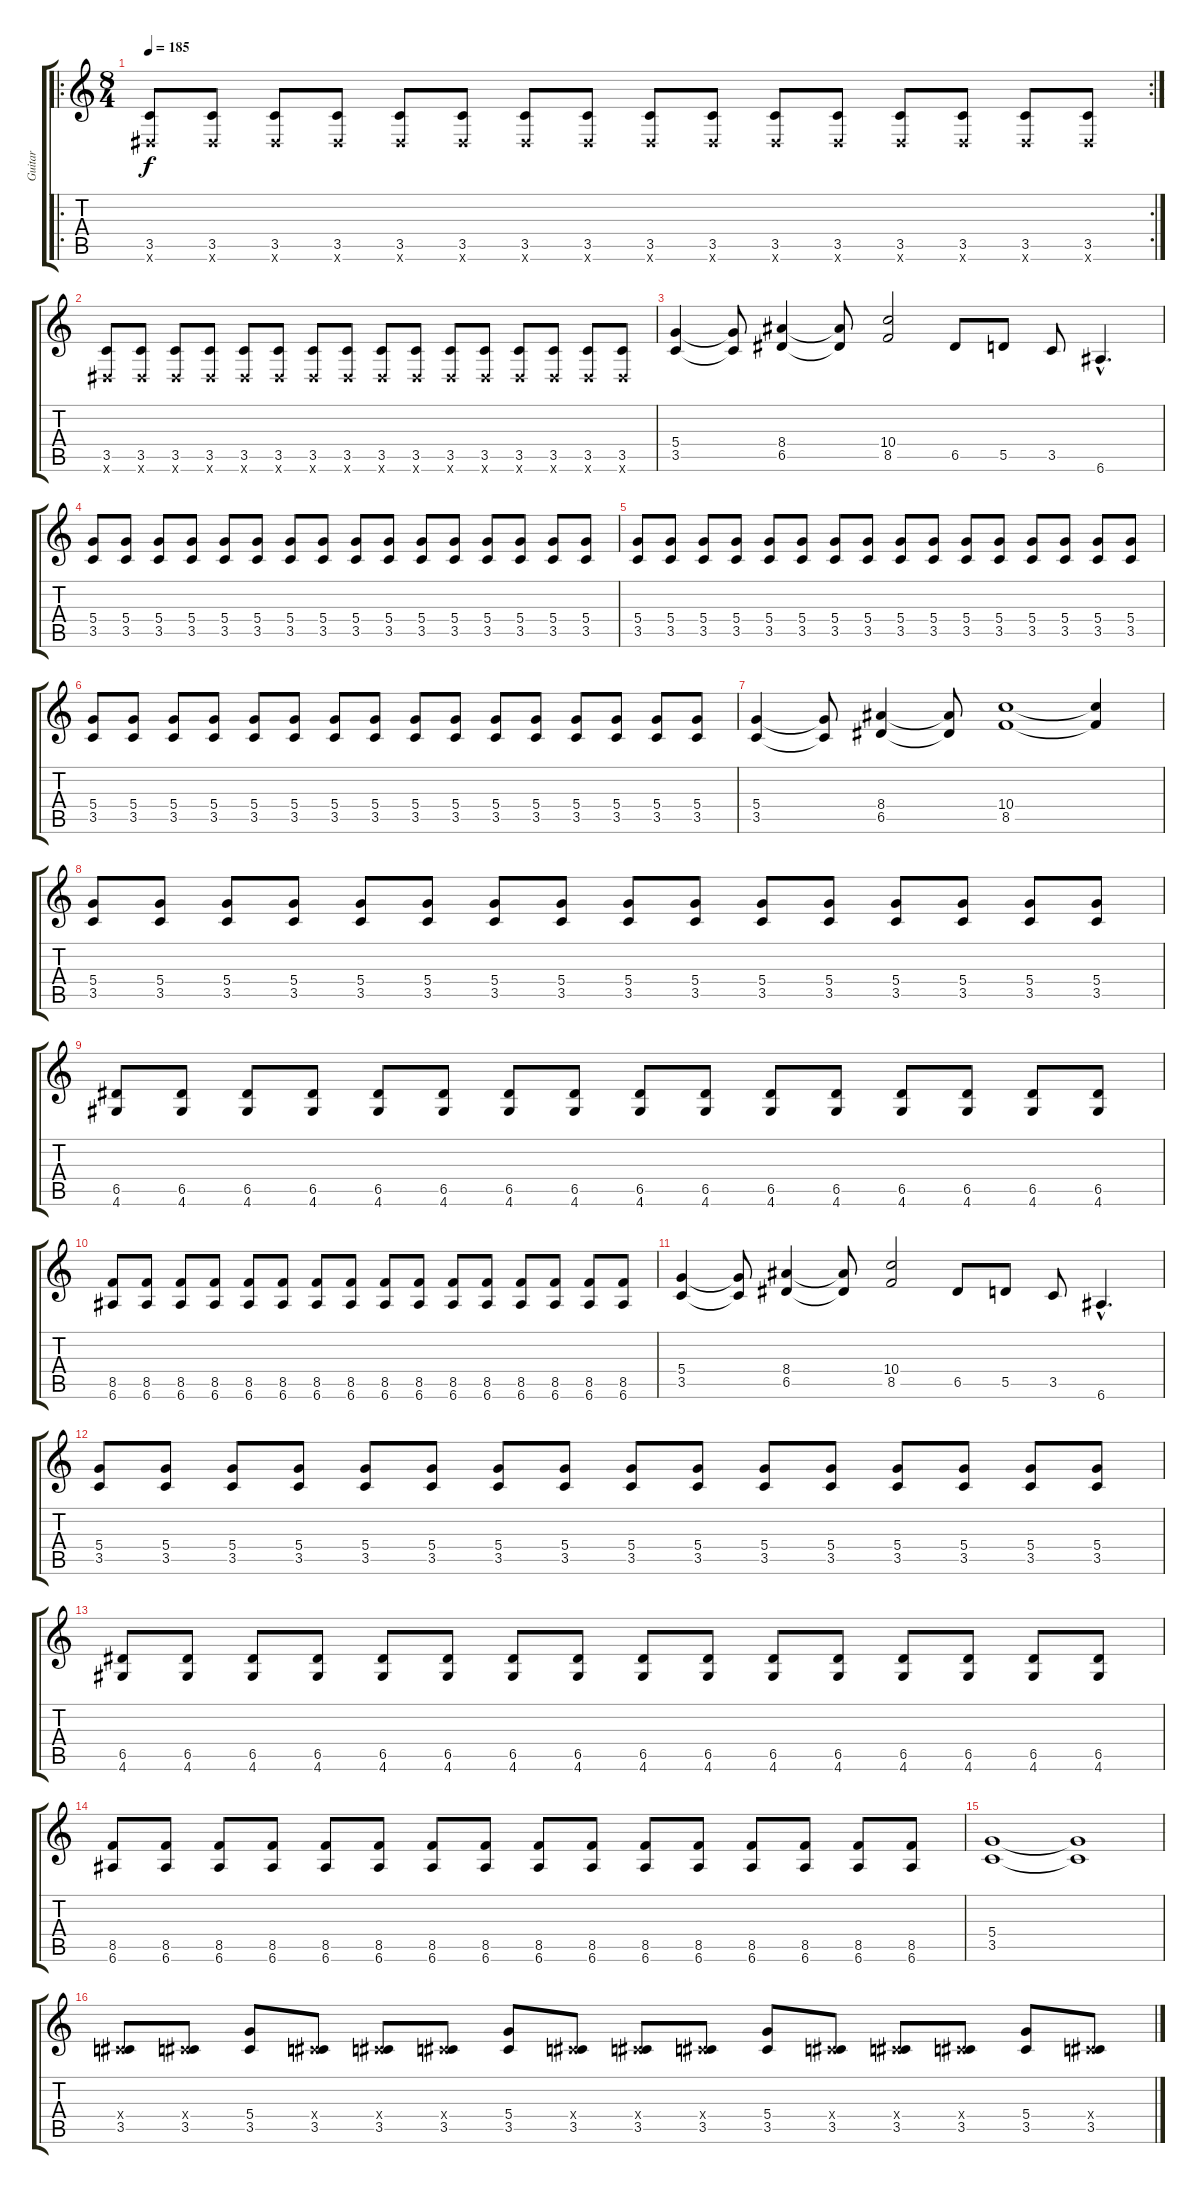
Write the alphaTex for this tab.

\track ("Guitar" "Guitar") {instrument overdrivenguitar}
\staff {score tabs}
\tuning (E4 B3 G3 D3 A2 E2) {hide}
\ro
\rc 2
\ts (8 4)
\tempo 185
\clef g2
\ks c
(3.5 -1.6{x}).8{dy f instrument overdrivenguitar} (3.5 -1.6{x}).8 (3.5 -1.6{x}).8 (3.5 -1.6{x}).8 (3.5 -1.6{x}).8 (3.5 -1.6{x}).8 (3.5 -1.6{x}).8 (3.5 -1.6{x}).8 (3.5 -1.6{x}).8 (3.5 -1.6{x}).8 (3.5 -1.6{x}).8 (3.5 -1.6{x}).8 (3.5 -1.6{x}).8 (3.5 -1.6{x}).8 (3.5 -1.6{x}).8 (3.5 -1.6{x}).8 |
(3.5 -1.6{x}).8 (3.5 -1.6{x}).8 (3.5 -1.6{x}).8 (3.5 -1.6{x}).8 (3.5 -1.6{x}).8 (3.5 -1.6{x}).8 (3.5 -1.6{x}).8 (3.5 -1.6{x}).8 (3.5 -1.6{x}).8 (3.5 -1.6{x}).8 (3.5 -1.6{x}).8 (3.5 -1.6{x}).8 (3.5 -1.6{x}).8 (3.5 -1.6{x}).8 (3.5 -1.6{x}).8 (3.5 -1.6{x}).8 |
(5.4 3.5).4 (5.4{t} 3.5{t}).8 (8.4 6.5).4 (8.4{t} 6.5{t}).8 (10.4 8.5).2 6.5.8 5.5.8 3.5.8 6.6{hac}.4{d} |
(5.4 3.5).8 (5.4 3.5).8 (5.4 3.5).8 (5.4 3.5).8 (5.4 3.5).8 (5.4 3.5).8 (5.4 3.5).8 (5.4 3.5).8 (5.4 3.5).8 (5.4 3.5).8 (5.4 3.5).8 (5.4 3.5).8 (5.4 3.5).8 (5.4 3.5).8 (5.4 3.5).8 (5.4 3.5).8 |
(5.4 3.5).8 (5.4 3.5).8 (5.4 3.5).8 (5.4 3.5).8 (5.4 3.5).8 (5.4 3.5).8 (5.4 3.5).8 (5.4 3.5).8 (5.4 3.5).8 (5.4 3.5).8 (5.4 3.5).8 (5.4 3.5).8 (5.4 3.5).8 (5.4 3.5).8 (5.4 3.5).8 (5.4 3.5).8 |
(5.4 3.5).8 (5.4 3.5).8 (5.4 3.5).8 (5.4 3.5).8 (5.4 3.5).8 (5.4 3.5).8 (5.4 3.5).8 (5.4 3.5).8 (5.4 3.5).8 (5.4 3.5).8 (5.4 3.5).8 (5.4 3.5).8 (5.4 3.5).8 (5.4 3.5).8 (5.4 3.5).8 (5.4 3.5).8 |
(5.4 3.5).4 (5.4{t} 3.5{t}).8 (8.4 6.5).4 (8.4{t} 6.5{t}).8 (10.4 8.5).1 (10.4{t} 8.5{t}).4 |
(5.4 3.5).8 (5.4 3.5).8 (5.4 3.5).8 (5.4 3.5).8 (5.4 3.5).8 (5.4 3.5).8 (5.4 3.5).8 (5.4 3.5).8 (5.4 3.5).8 (5.4 3.5).8 (5.4 3.5).8 (5.4 3.5).8 (5.4 3.5).8 (5.4 3.5).8 (5.4 3.5).8 (5.4 3.5).8 |
(6.5 4.6).8 (6.5 4.6).8 (6.5 4.6).8 (6.5 4.6).8 (6.5 4.6).8 (6.5 4.6).8 (6.5 4.6).8 (6.5 4.6).8 (6.5 4.6).8 (6.5 4.6).8 (6.5 4.6).8 (6.5 4.6).8 (6.5 4.6).8 (6.5 4.6).8 (6.5 4.6).8 (6.5 4.6).8 |
(8.5 6.6).8 (8.5 6.6).8 (8.5 6.6).8 (8.5 6.6).8 (8.5 6.6).8 (8.5 6.6).8 (8.5 6.6).8 (8.5 6.6).8 (8.5 6.6).8 (8.5 6.6).8 (8.5 6.6).8 (8.5 6.6).8 (8.5 6.6).8 (8.5 6.6).8 (8.5 6.6).8 (8.5 6.6).8 |
(5.4 3.5).4 (5.4{t} 3.5{t}).8 (8.4 6.5).4 (8.4{t} 6.5{t}).8 (10.4 8.5).2 6.5.8 5.5.8 3.5.8 6.6{hac}.4{d} |
(5.4 3.5).8 (5.4 3.5).8 (5.4 3.5).8 (5.4 3.5).8 (5.4 3.5).8 (5.4 3.5).8 (5.4 3.5).8 (5.4 3.5).8 (5.4 3.5).8 (5.4 3.5).8 (5.4 3.5).8 (5.4 3.5).8 (5.4 3.5).8 (5.4 3.5).8 (5.4 3.5).8 (5.4 3.5).8 |
(6.5 4.6).8 (6.5 4.6).8 (6.5 4.6).8 (6.5 4.6).8 (6.5 4.6).8 (6.5 4.6).8 (6.5 4.6).8 (6.5 4.6).8 (6.5 4.6).8 (6.5 4.6).8 (6.5 4.6).8 (6.5 4.6).8 (6.5 4.6).8 (6.5 4.6).8 (6.5 4.6).8 (6.5 4.6).8 |
(8.5 6.6).8 (8.5 6.6).8 (8.5 6.6).8 (8.5 6.6).8 (8.5 6.6).8 (8.5 6.6).8 (8.5 6.6).8 (8.5 6.6).8 (8.5 6.6).8 (8.5 6.6).8 (8.5 6.6).8 (8.5 6.6).8 (8.5 6.6).8 (8.5 6.6).8 (8.5 6.6).8 (8.5 6.6).8 |
(5.4 3.5).1 (5.4{t} 3.5{t}).1 |
(-1.4{x} 3.5).8 (-1.4{x} 3.5).8 (5.4 3.5).8 (-1.4{x} 3.5).8 (-1.4{x} 3.5).8 (-1.4{x} 3.5).8 (5.4 3.5).8 (-1.4{x} 3.5).8 (-1.4{x} 3.5).8 (-1.4{x} 3.5).8 (5.4 3.5).8 (-1.4{x} 3.5).8 (-1.4{x} 3.5).8 (-1.4{x} 3.5).8 (5.4 3.5).8 (-1.4{x} 3.5).8
